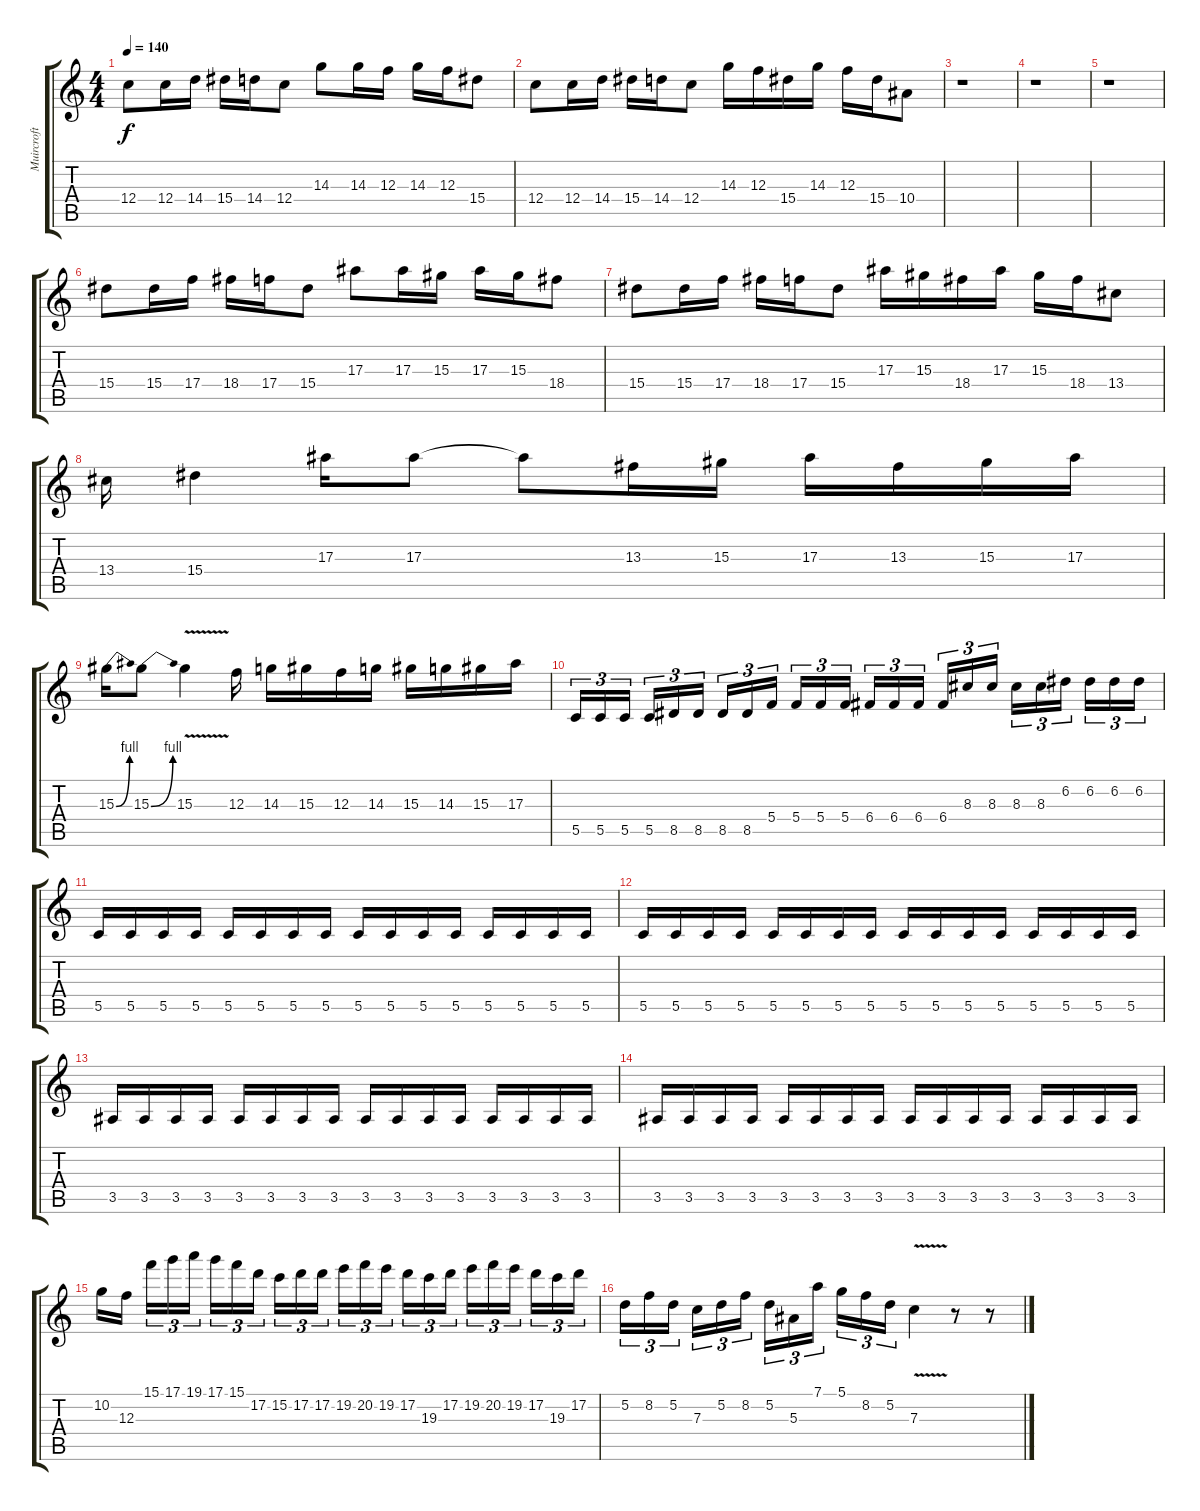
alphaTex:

\track ("Muircroft" "Muircroft") {instrument distortionguitar}
\staff {score tabs}
\tuning (D4 A3 F3 C3 G2 C2) {hide}
\ts (4 4)
\tempo 140
\clef g2
\ks c
12.4.8{dy f} 12.4.16 14.4.16 15.4.16 14.4.16 12.4.8 14.3.8 14.3.16 12.3.16 14.3.16 12.3.16 15.4.8 |
12.4.8 12.4.16 14.4.16 15.4.16 14.4.16 12.4.8 14.3.16 12.3.16 15.4.16 14.3.16 12.3.16 15.4.16 10.4.8 |
r.1 |
r.1 |
r.1 |
15.4.8 15.4.16 17.4.16 18.4.16 17.4.16 15.4.8 17.3.8 17.3.16 15.3.16 17.3.16 15.3.16 18.4.8 |
15.4.8 15.4.16 17.4.16 18.4.16 17.4.16 15.4.8 17.3.16 15.3.16 18.4.16 17.3.16 15.3.16 18.4.16 13.4.8 |
13.4.16 15.4.4 17.3.16 17.3.8 17.3{t}.8 13.3.16 15.3.16 17.3.16 13.3.16 15.3.16 17.3.16 |
15.3{be (bend 0 0 60 4)}.16 15.3{be (bend 0 0 60 4)}.8 15.3{v}.4 12.3.16 14.3.16 15.3.16 12.3.16 14.3.16 15.3.16 14.3.16 15.3.16 17.3.16 |
5.5.16{tu (3 2)} 5.5.16{tu (3 2)} 5.5.16{tu (3 2)} 5.5.16{tu (3 2)} 8.5.16{tu (3 2)} 8.5.16{tu (3 2)} 8.5.16{tu (3 2)} 8.5.16{tu (3 2)} 5.4.16{tu (3 2)} 5.4.16{tu (3 2)} 5.4.16{tu (3 2)} 5.4.16{tu (3 2)} 6.4.16{tu (3 2)} 6.4.16{tu (3 2)} 6.4.16{tu (3 2)} 6.4.16{tu (3 2)} 8.3.16{tu (3 2)} 8.3.16{tu (3 2)} 8.3.16{tu (3 2)} 8.3.16{tu (3 2)} 6.2.16{tu (3 2)} 6.2.16{tu (3 2)} 6.2.16{tu (3 2)} 6.2.16{tu (3 2)} |
5.5.16 5.5.16 5.5.16 5.5.16 5.5.16 5.5.16 5.5.16 5.5.16 5.5.16 5.5.16 5.5.16 5.5.16 5.5.16 5.5.16 5.5.16 5.5.16 |
5.5.16 5.5.16 5.5.16 5.5.16 5.5.16 5.5.16 5.5.16 5.5.16 5.5.16 5.5.16 5.5.16 5.5.16 5.5.16 5.5.16 5.5.16 5.5.16 |
3.5.16 3.5.16 3.5.16 3.5.16 3.5.16 3.5.16 3.5.16 3.5.16 3.5.16 3.5.16 3.5.16 3.5.16 3.5.16 3.5.16 3.5.16 3.5.16 |
3.5.16 3.5.16 3.5.16 3.5.16 3.5.16 3.5.16 3.5.16 3.5.16 3.5.16 3.5.16 3.5.16 3.5.16 3.5.16 3.5.16 3.5.16 3.5.16 |
10.2.16 12.3.16 15.1.16{tu (3 2)} 17.1.16{tu (3 2)} 19.1.16{tu (3 2)} 17.1.16{tu (3 2)} 15.1.16{tu (3 2)} 17.2.16{tu (3 2)} 15.2.16{tu (3 2)} 17.2.16{tu (3 2)} 17.2.16{tu (3 2)} 19.2.16{tu (3 2)} 20.2.16{tu (3 2)} 19.2.16{tu (3 2)} 17.2.16{tu (3 2)} 19.3.16{tu (3 2)} 17.2.16{tu (3 2)} 19.2.16{tu (3 2)} 20.2.16{tu (3 2)} 19.2.16{tu (3 2)} 17.2.16{tu (3 2)} 19.3.16{tu (3 2)} 17.2.16{tu (3 2)} |
5.2.16{tu (3 2)} 8.2.16{tu (3 2)} 5.2.16{tu (3 2)} 7.3.16{tu (3 2)} 5.2.16{tu (3 2)} 8.2.16{tu (3 2)} 5.2.16{tu (3 2)} 5.3.16{tu (3 2)} 7.1.16{tu (3 2)} 5.1.16{tu (3 2)} 8.2.16{tu (3 2)} 5.2.16{tu (3 2)} 7.3{v}.4 r.8 r.8
